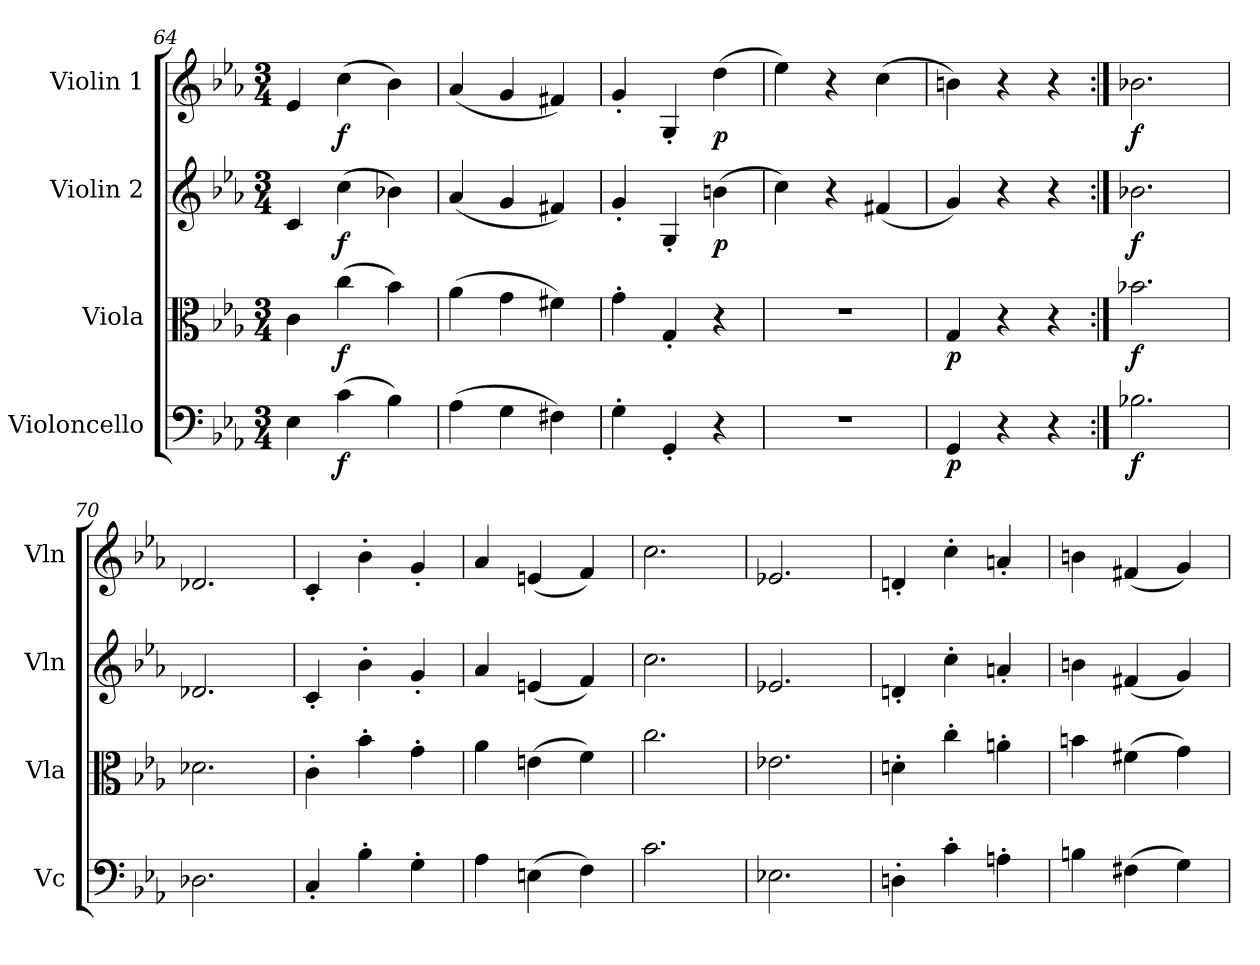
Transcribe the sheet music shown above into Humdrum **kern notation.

**kern	**dynam	**kern	**dynam	**kern	**dynam	**kern	**dynam
*part4	*part4	*part3	*part3	*part2	*part2	*part1	*part1
*staff4	*staff4	*staff3	*staff3	*staff2	*staff2	*staff1	*staff1
*I"Violoncello	*	*I"Viola	*	*I"Violin 2	*	*I"Violin 1	*
*I'Vc	*	*I'Vla	*	*I'Vln	*	*I'Vln	*
*clefF4	*	*clefC3	*	*clefG2	*	*clefG2	*
*k[b-e-a-]	*	*k[b-e-a-]	*	*k[b-e-a-]	*	*k[b-e-a-]	*
*M3/4	*	*M3/4	*	*M3/4	*	*M3/4	*
=64	=64	=64	=64	=64	=64	=64	=64
4E-\	.	4c\	.	4c/	.	4e-/	.
!	!LO:DY:b	!	!LO:DY:b	!	!LO:DY:b	!	!LO:DY:b
(4c\	f	(4cc\	f	(4cc\	f	(4cc\	f
4B-\)	.	4b-\)	.	4b-X\)	.	4b-\)	.
=65	=65	=65	=65	=65	=65	=65	=65
(4A-\	.	(4a-\	.	(4a-/	.	(4a-/	.
4G\	.	4g\	.	4g/	.	4g/	.
4F#X\)	.	4f#X\)	.	4f#X/)	.	4f#X/)	.
=66	=66	=66	=66	=66	=66	=66	=66
4G'\	.	4g'\	.	4g'/	.	4g'/	.
4GG'/	.	4G'/	.	4G'/	.	4G'/	.
!	!	!	!	!	!LO:DY:b	!	!LO:DY:b
4r	.	4r	.	(4bn\	p	(4dd\	p
=67	=67	=67	=67	=67	=67	=67	=67
2.r	.	2.r	.	4cc\)	.	4ee-\)	.
.	.	.	.	4r	.	4r	.
.	.	.	.	(4f#X/	.	(4cc\	.
!!LO:LB:g=z
=68	=68	=68	=68	=68	=68	=68	=68
!	!LO:DY:b	!	!LO:DY:b	!	!	!	!
4GG/	p	4G/	p	4g/)	.	4bn\)	.
4r	.	4r	.	4r	.	4r	.
4r	.	4r	.	4r	.	4r	.
!!LO:LB:g=z
=69:|!	=69:|!	=69:|!	=69:|!	=69:|!	=69:|!	=69:|!	=69:|!
!	!LO:DY:b	!	!LO:DY:b	!	!LO:DY:b	!	!LO:DY:b
2.B-X\	f	2.b-X\	f	2.b-X\	f	2.b-X\	f
=70	=70	=70	=70	=70	=70	=70	=70
2.D-X\	.	2.d-X\	.	2.d-X/	.	2.d-X/	.
=71	=71	=71	=71	=71	=71	=71	=71
4C'/	.	4c'\	.	4c'/	.	4c'/	.
4B-'\	.	4b-'\	.	4b-'\	.	4b-'\	.
4G'\	.	4g'\	.	4g'/	.	4g'/	.
=72	=72	=72	=72	=72	=72	=72	=72
4A-\	.	4a-\	.	4a-/	.	4a-/	.
(4En\	.	(4en\	.	(4en/	.	(4en/	.
4F\)	.	4f\)	.	4f/)	.	4f/)	.
=73	=73	=73	=73	=73	=73	=73	=73
2.c\	.	2.cc\	.	2.cc\	.	2.cc\	.
=74	=74	=74	=74	=74	=74	=74	=74
2.E-X\	.	2.e-X\	.	2.e-X/	.	2.e-X/	.
=75	=75	=75	=75	=75	=75	=75	=75
4Dn'\	.	4dn'\	.	4dn'/	.	4dn'/	.
4c'\	.	4cc'\	.	4cc'\	.	4cc'\	.
4An'\	.	4an'\	.	4an'/	.	4an'/	.
=76	=76	=76	=76	=76	=76	=76	=76
4Bn\	.	4bn\	.	4bn\	.	4bn\	.
(4F#X\	.	(4f#X\	.	(4f#X/	.	(4f#X/	.
4G\)	.	4g\)	.	4g/)	.	4g/)	.
=	=	=	=	=	=	=	=
*-	*-	*-	*-	*-	*-	*-	*-
